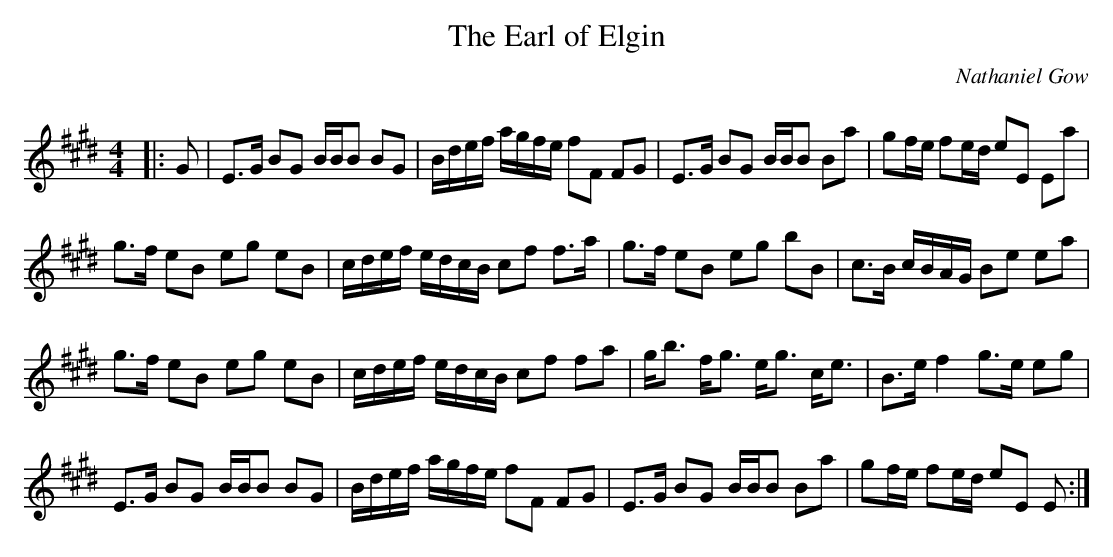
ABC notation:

X:1
T: The Earl of Elgin
C:Nathaniel Gow
Q: 128
K:E
M:4/4
L:1/16
|:G2|E3G B2G2 BBB2 B2G2|Bdef agfe f2F2 F2G2|E3G B2G2 BBB2 B2a2|g2fe f2ed e2E2 E2a2|
g3f e2B2 e2g2 e2B2|cdef edcB c2f2 f3a|g3f e2B2 e2g2 b2B2|c3B cBAG B2e2 e2a2|
g3f e2B2 e2g2 e2B2|cdef edcB c2f2 f2a2|gb3 fg3 eg3 ce3|B3e f4 g3e e2g2|
E3G B2G2 BBB2 B2G2|Bdef agfe f2F2 F2G2|E3G B2G2 BBB2 B2a2|g2fe f2ed e2E2 E2:|
